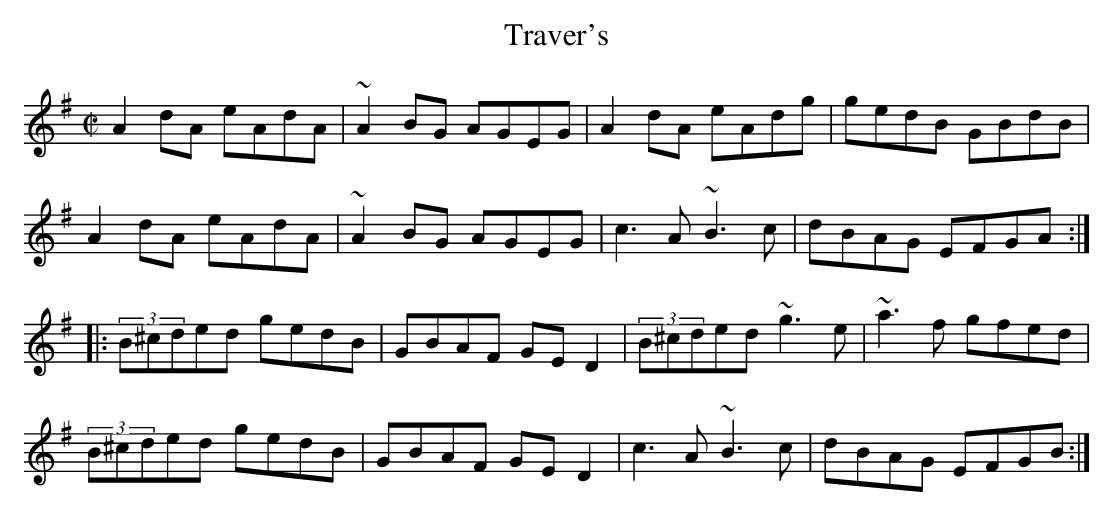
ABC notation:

X:1
T:Traver's
M:C|
K:Ador
A2dA eAdA|~A2BG AGEG|A2dA eAdg|gedB GBdB|
A2dA eAdA|~A2BG AGEG|c3A ~B3c|dBAG EFGA:|
|:(3B^cded gedB|GBAF GED2|(3B^cded ~g3e|~a3f gfed|
(3B^cded gedB|GBAF GED2|c3A ~B3c|dBAG EFGB:|
